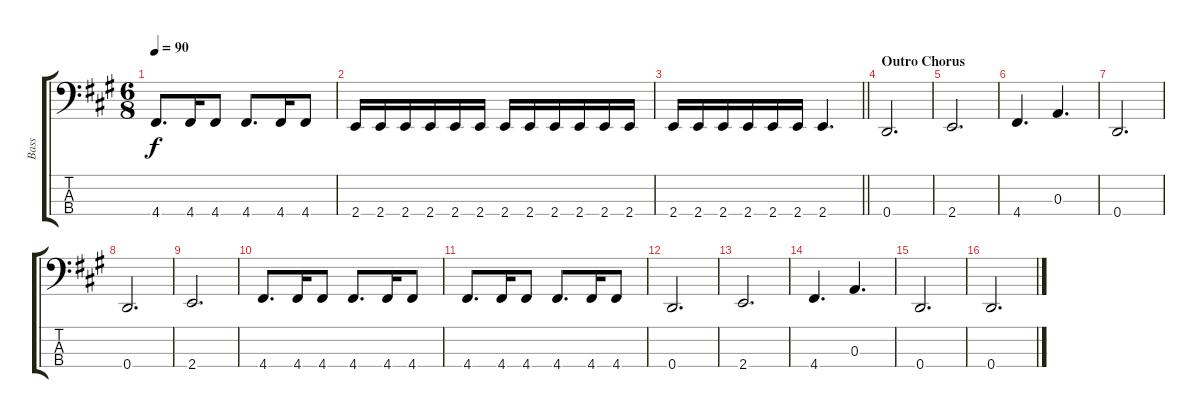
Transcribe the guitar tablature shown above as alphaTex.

\track ("Bass" "Bass") {instrument electricbassfinger}
\staff {score tabs}
\tuning (G2 D2 A1 D1) {hide}
\ts (6 8)
\tempo 90
\clef f4
\ks a
4.4.8{d dy f} 4.4.16 4.4.8 4.4.8{d} 4.4.16 4.4.8 |
2.4.16 2.4.16 2.4.16 2.4.16 2.4.16 2.4.16 2.4.16 2.4.16 2.4.16 2.4.16 2.4.16 2.4.16 |
\barLineRight lightlight
2.4.16 2.4.16 2.4.16 2.4.16 2.4.16 2.4.16 2.4.4{d} |
\section ("" "Outro Chorus")
0.4.2{d} |
2.4.2{d} |
4.4.4{d} 0.3.4{d} |
0.4.2{d} |
0.4.2{d} |
2.4.2{d} |
4.4.8{d} 4.4.16 4.4.8 4.4.8{d} 4.4.16 4.4.8 |
4.4.8{d} 4.4.16 4.4.8 4.4.8{d} 4.4.16 4.4.8 |
0.4.2{d} |
2.4.2{d} |
4.4.4{d} 0.3.4{d} |
0.4.2{d} |
0.4.2{d}
